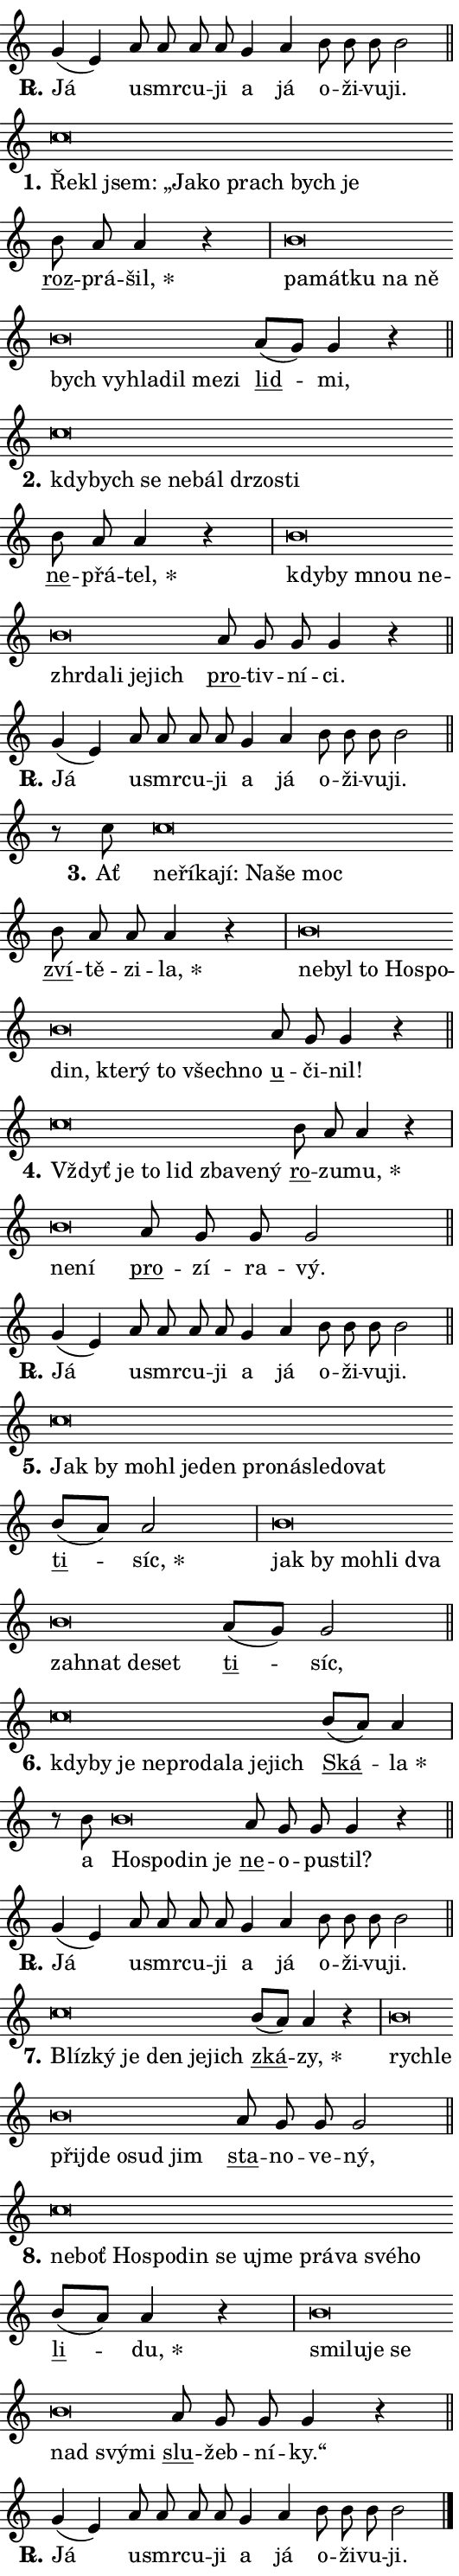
\version "2.24.0"
\header { tagline = "" }
\paper {
  indent = 0\cm
  top-margin = 0\cm
  right-margin = 0.13\cm % to fit lyric hyphens
  bottom-margin = 0\cm
  left-margin = 0\cm
  paper-width = 9\cm
  page-breaking = #ly:one-page-breaking
  system-system-spacing.basic-distance = #11
  score-system-spacing.basic-distance = #11
  ragged-last = ##f
}


%% Author: Thomas Morley
%% https://lists.gnu.org/archive/html/lilypond-user/2020-05/msg00002.html
#(define (line-position grob)
"Returns position of @var[grob} in current system:
   @code{'start}, if at first time-step
   @code{'end}, if at last time-step
   @code{'middle} otherwise
"
  (let* ((col (ly:item-get-column grob))
         (ln (ly:grob-object col 'left-neighbor))
         (rn (ly:grob-object col 'right-neighbor))
         (col-to-check-left (if (ly:grob? ln) ln col))
         (col-to-check-right (if (ly:grob? rn) rn col))
         (break-dir-left
           (and
             (ly:grob-property col-to-check-left 'non-musical #f)
             (ly:item-break-dir col-to-check-left)))
         (break-dir-right
           (and
             (ly:grob-property col-to-check-right 'non-musical #f)
             (ly:item-break-dir col-to-check-right))))
        (cond ((eqv? 1 break-dir-left) 'start)
              ((eqv? -1 break-dir-right) 'end)
              (else 'middle))))

#(define (tranparent-at-line-position vctor)
  (lambda (grob)
  "Relying on @code{line-position} select the relevant enry from @var{vctor}.
Used to determine transparency,"
    (case (line-position grob)
      ((end) (not (vector-ref vctor 0)))
      ((middle) (not (vector-ref vctor 1)))
      ((start) (not (vector-ref vctor 2))))))

noteHeadBreakVisibility =
#(define-music-function (break-visibility)(vector?)
"Makes @code{NoteHead}s transparent relying on @var{break-visibility}"
#{
  \override NoteHead.transparent =
    #(tranparent-at-line-position break-visibility)
#})

#(define delete-ledgers-for-transparent-note-heads
  (lambda (grob)
    "Reads whether a @code{NoteHead} is transparent.
If so this @code{NoteHead} is removed from @code{'note-heads} from
@var{grob}, which is supposed to be @code{LedgerLineSpanner}.
As a result ledgers are not printed for this @code{NoteHead}"
    (let* ((nhds-array (ly:grob-object grob 'note-heads))
           (nhds-list
             (if (ly:grob-array? nhds-array)
                 (ly:grob-array->list nhds-array)
                 '()))
           ;; Relies on the transparent-property being done before
           ;; Staff.LedgerLineSpanner.after-line-breaking is executed.
           ;; This is fragile ...
           (to-keep
             (remove
               (lambda (nhd)
                 (ly:grob-property nhd 'transparent #f))
               nhds-list)))
      ;; TODO find a better method to iterate over grob-arrays, similiar
      ;; to filter/remove etc for lists
      ;; For now rebuilt from scratch
      (set! (ly:grob-object grob 'note-heads)  '())
      (for-each
        (lambda (nhd)
          (ly:pointer-group-interface::add-grob grob 'note-heads nhd))
        to-keep))))

squashNotes = {
  \override NoteHead.X-extent = #'(-0.2 . 0.2)
  \override NoteHead.Y-extent = #'(-0.75 . 0)
  \override NoteHead.stencil =
    #(lambda (grob)
       (let ((pos (ly:grob-property grob 'staff-position)))
         (begin
           (if (< pos -7) (display "ERROR: Lower brevis then expected\n") (display ""))
           (if (<= pos -6) ly:text-interface::print ly:note-head::print))))
}
unSquashNotes = {
  \revert NoteHead.X-extent
  \revert NoteHead.Y-extent
  \revert NoteHead.stencil
}

hideNotes = \noteHeadBreakVisibility #begin-of-line-visible
unHideNotes = \noteHeadBreakVisibility #all-visible

% work-around for resetting accidentals
% https://lilypond.org/doc/v2.23/Documentation/notation/displaying-rhythms#unmetered-music
cadenzaMeasure = {
  \cadenzaOff
  \partial 1024 s1024
  \cadenzaOn
}

#(define-markup-command (accent layout props text) (markup?)
  "Underline accented syllable"
  (interpret-markup layout props
    #{\markup \override #'(offset . 4.3) \underline { #text }#}))

responsum = \markup \concat {
  "R" \hspace #-1.05 \path #0.1 #'((moveto 0 0.07) (lineto 0.9 0.8)) \hspace #0.05 "."
}

spaceSize = #0.6828661417322834 % exact space size for TeX Gyre Schola

\layout {
  \context {
    \Staff
    \remove "Time_signature_engraver"
    \override LedgerLineSpanner.after-line-breaking = #delete-ledgers-for-transparent-note-heads
  }
  \context {
    \Lyrics {
      \override LyricSpace.minimum-distance = \spaceSize
      \override LyricText.font-name = #"TeX Gyre Schola"
      \override LyricText.font-size = 1
      \override StanzaNumber.font-name = #"TeX Gyre Schola Bold"
      \override StanzaNumber.font-size = 1
    }
  }
  \context {
    \Score 
    \override NoteHead.text =
      #(lambda (grob) 
        (let ((pos (ly:grob-property grob 'staff-position)))
          #{\markup {
            \combine
              \halign #-0.55 \raise #(if (= pos -6) 0 0.5) \override #'(thickness . 2) \draw-line #'(3.2 . 0)
              \musicglyph "noteheads.sM1"
          }#}))
  }
}

% magnetic-lyrics.ily
%
%   written by
%     Jean Abou Samra <jean@abou-samra.fr>
%     Werner Lemberg <wl@gnu.org>
%
%   adapted by
%     Jiri Hon <jiri.hon@gmail.com>
%
% Version 2022-Apr-15

% https://www.mail-archive.com/lilypond-user@gnu.org/msg149350.html

#(define (Left_hyphen_pointer_engraver context)
   "Collect syllable-hyphen-syllable occurrences in lyrics and store
them in properties.  This engraver only looks to the left.  For
example, if the lyrics input is @code{foo -- bar}, it does the
following.

@itemize @bullet
@item
Set the @code{text} property of the @code{LyricHyphen} grob between
@q{foo} and @q{bar} to @code{foo}.

@item
Set the @code{left-hyphen} property of the @code{LyricText} grob with
text @q{foo} to the @code{LyricHyphen} grob between @q{foo} and
@q{bar}.
@end itemize

Use this auxiliary engraver in combination with the
@code{lyric-@/text::@/apply-@/magnetic-@/offset!} hook."
   (let ((hyphen #f)
         (text #f))
     (make-engraver
      (acknowledgers
       ((lyric-syllable-interface engraver grob source-engraver)
        (set! text grob)))
      (end-acknowledgers
       ((lyric-hyphen-interface engraver grob source-engraver)
        ;(when (not (grob::has-interface grob 'lyric-space-interface))
          (set! hyphen grob)));)
      ((stop-translation-timestep engraver)
       (when (and text hyphen)
         (ly:grob-set-object! text 'left-hyphen hyphen))
       (set! text #f)
       (set! hyphen #f)))))

#(define (lyric-text::apply-magnetic-offset! grob)
   "If the space between two syllables is less than the value in
property @code{LyricText@/.details@/.squash-threshold}, move the right
syllable to the left so that it gets concatenated with the left
syllable.

Use this function as a hook for
@code{LyricText@/.after-@/line-@/breaking} if the
@code{Left_@/hyphen_@/pointer_@/engraver} is active."
   (let ((hyphen (ly:grob-object grob 'left-hyphen #f)))
     (when hyphen
       (let ((left-text (ly:spanner-bound hyphen LEFT)))
         (when (grob::has-interface left-text 'lyric-syllable-interface)
           (let* ((common (ly:grob-common-refpoint grob left-text X))
                  (this-x-ext (ly:grob-extent grob common X))
                  (left-x-ext
                   (begin
                     ;; Trigger magnetism for left-text.
                     (ly:grob-property left-text 'after-line-breaking)
                     (ly:grob-extent left-text common X)))
                  ;; `delta` is the gap width between two syllables.
                  (delta (- (interval-start this-x-ext)
                            (interval-end left-x-ext)))
                  (details (ly:grob-property grob 'details))
                  (threshold (assoc-get 'squash-threshold details 0.2)))
             (when (< delta threshold)
               (let* (;; We have to manipulate the input text so that
                      ;; ligatures crossing syllable boundaries are not
                      ;; disabled.  For languages based on the Latin
                      ;; script this is essentially a beautification.
                      ;; However, for non-Western scripts it can be a
                      ;; necessity.
                      (lt (ly:grob-property left-text 'text))
                      (rt (ly:grob-property grob 'text))
                      (is-space (grob::has-interface hyphen 'lyric-space-interface))
                      (space (if is-space " " ""))
                      (extra-delta (if is-space spaceSize 0))
                      ;; Append new syllable.
                      (ltrt-space (if (and (string? lt) (string? rt))
                                (string-append lt space rt)
                                (make-concat-markup (list lt space rt))))
                      ;; Right-align `ltrt` to the right side.
                      (ltrt-space-markup (grob-interpret-markup
                               grob
                               (make-translate-markup
                                (cons (interval-length this-x-ext) 0)
                                (make-right-align-markup ltrt-space)))))
                 (begin
                   ;; Don't print `left-text`.
                   (ly:grob-set-property! left-text 'stencil #f)
                   ;; Set text and stencil (which holds all collected
                   ;; syllables so far) and shift it to the left.
                   (ly:grob-set-property! grob 'text ltrt-space)
                   (ly:grob-set-property! grob 'stencil ltrt-space-markup)
                   (ly:grob-translate-axis! grob (- (- delta extra-delta)) X))))))))))


#(define (lyric-hyphen::displace-bounds-first grob)
   ;; Make very sure this callback isn't triggered too early.
   (let ((left (ly:spanner-bound grob LEFT))
         (right (ly:spanner-bound grob RIGHT)))
     (ly:grob-property left 'after-line-breaking)
     (ly:grob-property right 'after-line-breaking)
     (ly:lyric-hyphen::print grob)))

squashThreshold = #0.4

\layout {
  \context {
    \Lyrics
    \consists #Left_hyphen_pointer_engraver
    \override LyricText.after-line-breaking =
      #lyric-text::apply-magnetic-offset!
    \override LyricHyphen.stencil = #lyric-hyphen::displace-bounds-first
    \override LyricText.details.squash-threshold = \squashThreshold
    \override LyricHyphen.minimum-distance = 0
    \override LyricHyphen.minimum-length = \squashThreshold
  }
}

squashText = \override LyricText.details.squash-threshold = 9999
unSquashText = \override LyricText.details.squash-threshold = \squashThreshold

leftText = \override LyricText.self-alignment-X = #LEFT
unLeftText = \revert LyricText.self-alignment-X

starOffset = #(lambda (grob) 
                (let ((x_offset (ly:self-alignment-interface::aligned-on-x-parent grob)))
                  (if (= x_offset 0) 0 (+ x_offset 1.2))))

star = #(define-music-function (syllable)(string?)
"Append star separator at the end of a syllable"
#{
  \once \override LyricText.X-offset = #starOffset
  \lyricmode { \markup {
    #syllable
    \override #'((font-name . "TeX Gyre Schola Bold")) \hspace #0.2 \lower #0.65 \larger "*"
  } }
#})

starAccent = #(define-music-function (syllable)(string?)
"Append star separator at the end of a syllable and make accent"
#{
  \once \override LyricText.X-offset = #starOffset
  \lyricmode { \markup {
    \accent #syllable
    \override #'((font-name . "TeX Gyre Schola Bold")) \hspace #0.2 \lower #0.65 \larger "*"
  } }
#})

breath = #(define-music-function (syllable)(string?)
"Append breathing indicator at the end of a syllable"
#{
  \lyricmode { \markup { #syllable "+" } }
#})

optionalBreath = #(define-music-function (syllable)(string?)
"Append optional breathing indicator at the end of a syllable"
#{
  \lyricmode { \markup { #syllable "(+)" } }
#})


\score {
    <<
        \new Voice = "melody" { \cadenzaOn \key c \major \relative { g'4( e) a8 a a a \bar "" g4 a \bar "" b8 b b b2 \cadenzaMeasure \bar "||" \break } }
        \new Lyrics \lyricsto "melody" { \lyricmode { \set stanza = \responsum
Já u -- smr -- cu -- ji a já o -- ži -- vu -- ji. } }
    >>
    \layout {}
}

\score {
    <<
        \new Voice = "melody" { \cadenzaOn \key c \major \relative { \squashNotes c''\breve*1/16 \hideNotes \breve*1/16 \bar "" \breve*1/16 \bar "" \breve*1/16 \bar "" \breve*1/16 \bar "" \breve*1/16 \bar "" \breve*1/16 \breve*1/16 \bar "" \unHideNotes \unSquashNotes \bar "" b8 a a4 r \cadenzaMeasure \bar "|" \squashNotes b\breve*1/16 \hideNotes \breve*1/16 \bar "" \breve*1/16 \bar "" \breve*1/16 \bar "" \breve*1/16 \bar "" \breve*1/16 \bar "" \breve*1/16 \bar "" \breve*1/16 \bar "" \breve*1/16 \bar "" \breve*1/16 \breve*1/16 \bar "" \unHideNotes \unSquashNotes \bar "" a8[( g)] g4 r \cadenzaMeasure \bar "||" \break } }
        \new Lyrics \lyricsto "melody" { \lyricmode { \set stanza = "1."
\leftText Ře -- \squashText kl jsem: „Ja -- ko prach bych je \unLeftText \unSquashText \markup \accent roz -- prá -- \star šil, \leftText pa -- \squashText mát -- ku na ně bych vy -- hla -- dil me -- zi \unLeftText \unSquashText \markup \accent lid -- mi, } }
    >>
    \layout {}
}

\score {
    <<
        \new Voice = "melody" { \cadenzaOn \key c \major \relative { \squashNotes c''\breve*1/16 \hideNotes \breve*1/16 \bar "" \breve*1/16 \bar "" \breve*1/16 \bar "" \breve*1/16 \bar "" \breve*1/16 \bar "" \breve*1/16 \breve*1/16 \bar "" \unHideNotes \unSquashNotes \bar "" b8 a a4 r \cadenzaMeasure \bar "|" \squashNotes b\breve*1/16 \hideNotes \breve*1/16 \bar "" \breve*1/16 \bar "" \breve*1/16 \bar "" \breve*1/16 \bar "" \breve*1/16 \bar "" \breve*1/16 \bar "" \breve*1/16 \breve*1/16 \bar "" \unHideNotes \unSquashNotes \bar "" a8 g g g4 r \cadenzaMeasure \bar "||" \break } }
        \new Lyrics \lyricsto "melody" { \lyricmode { \set stanza = "2."
\leftText kdy -- \squashText bych se ne -- bál dr -- zo -- sti \unLeftText \unSquashText \markup \accent ne -- přá -- \star tel, \leftText kdy -- \squashText by mnou ne -- zhr -- da -- li je -- jich \unLeftText \unSquashText \markup \accent pro -- tiv -- ní -- ci. } }
    >>
    \layout {}
}

\score {
    <<
        \new Voice = "melody" { \cadenzaOn \key c \major \relative { g'4( e) a8 a a a \bar "" g4 a \bar "" b8 b b b2 \cadenzaMeasure \bar "||" \break } }
        \new Lyrics \lyricsto "melody" { \lyricmode { \set stanza = \responsum
Já u -- smr -- cu -- ji a já o -- ži -- vu -- ji. } }
    >>
    \layout {}
}

\score {
    <<
        \new Voice = "melody" { \cadenzaOn \key c \major \relative { r8 c''8 \squashNotes c\breve*1/16 \hideNotes \breve*1/16 \bar "" \breve*1/16 \bar "" \breve*1/16 \bar "" \breve*1/16 \bar "" \breve*1/16 \breve*1/16 \bar "" \unHideNotes \unSquashNotes \bar "" b8 a a a4 r \cadenzaMeasure \bar "|" \squashNotes b\breve*1/16 \hideNotes \breve*1/16 \bar "" \breve*1/16 \bar "" \breve*1/16 \bar "" \breve*1/16 \bar "" \breve*1/16 \bar "" \breve*1/16 \bar "" \breve*1/16 \bar "" \breve*1/16 \bar "" \breve*1/16 \breve*1/16 \bar "" \unHideNotes \unSquashNotes \bar "" a8 g g4 r \cadenzaMeasure \bar "||" \break } }
        \new Lyrics \lyricsto "melody" { \lyricmode { \set stanza = "3."
Ať \leftText ne -- \squashText ří -- ka -- jí: Na -- še moc \unLeftText \unSquashText \markup \accent zví -- tě -- zi -- \star la, \leftText ne -- \squashText byl to Ho -- spo -- din, kte -- rý to všech -- no \unLeftText \unSquashText \markup \accent u -- či -- nil! } }
    >>
    \layout {}
}

\score {
    <<
        \new Voice = "melody" { \cadenzaOn \key c \major \relative { \squashNotes c''\breve*1/16 \hideNotes \breve*1/16 \bar "" \breve*1/16 \bar "" \breve*1/16 \bar "" \breve*1/16 \bar "" \breve*1/16 \breve*1/16 \bar "" \unHideNotes \unSquashNotes \bar "" b8 a a4 r \cadenzaMeasure \bar "|" \squashNotes b\breve*1/16 \hideNotes \breve*1/16 \bar "" \unHideNotes \unSquashNotes \bar "" a8 g g g2 \cadenzaMeasure \bar "||" \break } }
        \new Lyrics \lyricsto "melody" { \lyricmode { \set stanza = "4."
\leftText Vždyť \squashText je to lid zba -- ve -- ný \unLeftText \unSquashText \markup \accent ro -- zu -- \star mu, \leftText ne -- \squashText ní \unLeftText \unSquashText \markup \accent pro -- zí -- ra -- vý. } }
    >>
    \layout {}
}

\score {
    <<
        \new Voice = "melody" { \cadenzaOn \key c \major \relative { g'4( e) a8 a a a \bar "" g4 a \bar "" b8 b b b2 \cadenzaMeasure \bar "||" \break } }
        \new Lyrics \lyricsto "melody" { \lyricmode { \set stanza = \responsum
Já u -- smr -- cu -- ji a já o -- ži -- vu -- ji. } }
    >>
    \layout {}
}

\score {
    <<
        \new Voice = "melody" { \cadenzaOn \key c \major \relative { \squashNotes c''\breve*1/16 \hideNotes \breve*1/16 \bar "" \breve*1/16 \bar "" \breve*1/16 \bar "" \breve*1/16 \bar "" \breve*1/16 \bar "" \breve*1/16 \bar "" \breve*1/16 \bar "" \breve*1/16 \bar "" \breve*1/16 \breve*1/16 \bar "" \unHideNotes \unSquashNotes \bar "" b8[( a)] a2 \cadenzaMeasure \bar "|" \squashNotes b\breve*1/16 \hideNotes \breve*1/16 \bar "" \breve*1/16 \bar "" \breve*1/16 \bar "" \breve*1/16 \bar "" \breve*1/16 \bar "" \breve*1/16 \bar "" \breve*1/16 \breve*1/16 \bar "" \unHideNotes \unSquashNotes \bar "" a8[( g)] g2 \cadenzaMeasure \bar "||" \break } }
        \new Lyrics \lyricsto "melody" { \lyricmode { \set stanza = "5."
\leftText Jak \squashText by mo -- hl je -- den pro -- ná -- sle -- do -- vat \unLeftText \unSquashText \markup \accent ti -- \star síc, \leftText jak \squashText by mo -- hli dva za -- hnat de -- set \unLeftText \unSquashText \markup \accent ti -- síc, } }
    >>
    \layout {}
}

\score {
    <<
        \new Voice = "melody" { \cadenzaOn \key c \major \relative { \squashNotes c''\breve*1/16 \hideNotes \breve*1/16 \bar "" \breve*1/16 \bar "" \breve*1/16 \bar "" \breve*1/16 \bar "" \breve*1/16 \bar "" \breve*1/16 \bar "" \breve*1/16 \breve*1/16 \bar "" \unHideNotes \unSquashNotes \bar "" b8[( a)] a4 \cadenzaMeasure \bar "|" r8 b8 \squashNotes b\breve*1/16 \hideNotes \breve*1/16 \bar "" \breve*1/16 \breve*1/16 \bar "" \unHideNotes \unSquashNotes \bar "" a8 g g g4 r \cadenzaMeasure \bar "||" \break } }
        \new Lyrics \lyricsto "melody" { \lyricmode { \set stanza = "6."
\leftText kdy -- \squashText by je ne -- pro -- da -- la je -- jich \unLeftText \unSquashText \markup \accent Ská -- \star la a \leftText Ho -- \squashText spo -- din je \unLeftText \unSquashText \markup \accent ne -- o -- pu -- stil? } }
    >>
    \layout {}
}

\score {
    <<
        \new Voice = "melody" { \cadenzaOn \key c \major \relative { g'4( e) a8 a a a \bar "" g4 a \bar "" b8 b b b2 \cadenzaMeasure \bar "||" \break } }
        \new Lyrics \lyricsto "melody" { \lyricmode { \set stanza = \responsum
Já u -- smr -- cu -- ji a já o -- ži -- vu -- ji. } }
    >>
    \layout {}
}

\score {
    <<
        \new Voice = "melody" { \cadenzaOn \key c \major \relative { \squashNotes c''\breve*1/16 \hideNotes \breve*1/16 \bar "" \breve*1/16 \bar "" \breve*1/16 \bar "" \breve*1/16 \breve*1/16 \bar "" \unHideNotes \unSquashNotes \bar "" b8[( a)] a4 r \cadenzaMeasure \bar "|" \squashNotes b\breve*1/16 \hideNotes \breve*1/16 \bar "" \breve*1/16 \bar "" \breve*1/16 \bar "" \breve*1/16 \bar "" \breve*1/16 \breve*1/16 \bar "" \unHideNotes \unSquashNotes \bar "" a8 g g g2 \cadenzaMeasure \bar "||" \break } }
        \new Lyrics \lyricsto "melody" { \lyricmode { \set stanza = "7."
\leftText Blíz -- \squashText ký je den je -- jich \unLeftText \unSquashText \markup \accent zká -- \star zy, \leftText rych -- \squashText le při -- jde o -- sud jim \unLeftText \unSquashText \markup \accent sta -- no -- ve -- ný, } }
    >>
    \layout {}
}

\score {
    <<
        \new Voice = "melody" { \cadenzaOn \key c \major \relative { \squashNotes c''\breve*1/16 \hideNotes \breve*1/16 \bar "" \breve*1/16 \bar "" \breve*1/16 \bar "" \breve*1/16 \bar "" \breve*1/16 \bar "" \breve*1/16 \bar "" \breve*1/16 \bar "" \breve*1/16 \bar "" \breve*1/16 \bar "" \breve*1/16 \breve*1/16 \bar "" \unHideNotes \unSquashNotes \bar "" b8[( a)] a4 r \cadenzaMeasure \bar "|" \squashNotes b\breve*1/16 \hideNotes \breve*1/16 \bar "" \breve*1/16 \bar "" \breve*1/16 \bar "" \breve*1/16 \bar "" \breve*1/16 \breve*1/16 \bar "" \unHideNotes \unSquashNotes \bar "" a8 g g g4 r \cadenzaMeasure \bar "||" \break } }
        \new Lyrics \lyricsto "melody" { \lyricmode { \set stanza = "8."
\leftText ne -- \squashText boť Ho -- spo -- din se u -- jme prá -- va své -- ho \unLeftText \unSquashText \markup \accent li -- \star du, \leftText smi -- \squashText lu -- je se nad svý -- mi \unLeftText \unSquashText \markup \accent slu -- žeb -- ní -- ky.“ } }
    >>
    \layout {}
}

\score {
    <<
        \new Voice = "melody" { \cadenzaOn \key c \major \relative { g'4( e) a8 a a a \bar "" g4 a \bar "" b8 b b b2 \cadenzaMeasure \bar "||" \break } \bar "|." }
        \new Lyrics \lyricsto "melody" { \lyricmode { \set stanza = \responsum
Já u -- smr -- cu -- ji a já o -- ži -- vu -- ji. } }
    >>
    \layout {}
}
